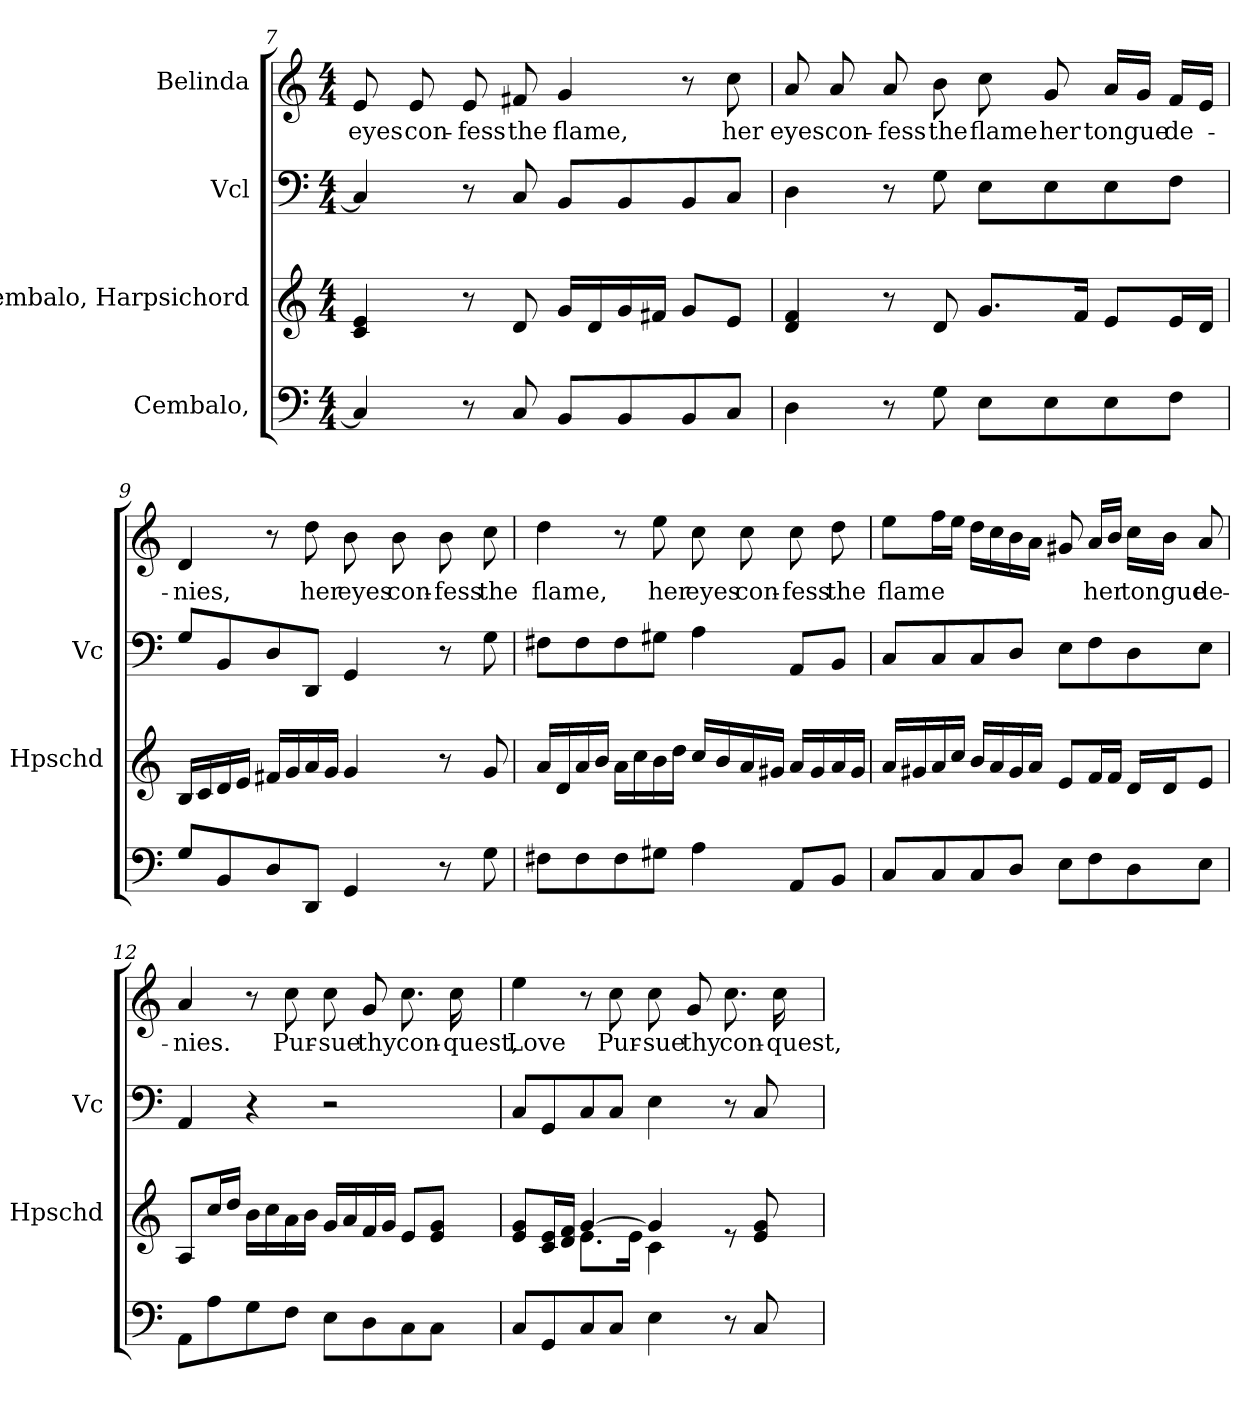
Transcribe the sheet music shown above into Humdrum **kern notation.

**kern	**kern	**kern	**kern	**text
*part4	*part3	*part2	*part1	*part1
*staff4	*staff3	*staff2	*staff1	*staff1
*I"Cembalo,	*I"Cembalo, Harpsichord	*I"Vcl	*I"Belinda	*
*	*I'Hpschd	*I'Vc	*	*
*clefF4	*clefG2	*clefF4	*clefG2	*
*k[]	*k[]	*k[]	*k[]	*
*M4/4	*M4/4	*M4/4	*M4/4	*
=7	=7	=7	=7	=7
!	!	!	!	!LO:LY:b
4C/]	4c/ 4e/	4C/]	8e/	eyes
!	!	!	!	!LO:LY:b
.	.	.	8e/	con-
!	!	!	!	!LO:LY:b
8r	8r	8r	8e/	-fess
!	!	!	!	!LO:LY:b
8C/	8d/	8C/	8f#X/	the
!	!	!	!	!LO:LY:b
8BB/L	16g/LL	8BB/L	4g/	flame,
.	16d/	.	.	.
8BB/	16g/	8BB/	.	.
.	16f#X/JJ	.	.	.
8BB/	8g/L	8BB/	8r	.
!	!	!	!	!LO:LY:b
8C/J	8e/J	8C/J	8cc\	her
!!LO:LB:g=z
=8	=8	=8	=8	=8
!	!	!	!	!LO:LY:b
4D\	4d/ 4f/	4D\	8a/	eyes
!	!	!	!	!LO:LY:b
.	.	.	8a/	con-
!	!	!	!	!LO:LY:b
8r	8r	8r	8a/	-fess
!	!	!	!	!LO:LY:b
8G\	8d/	8G\	8b\	the
!	!	!	!	!LO:LY:b
8E\L	8.g/L	8E\L	8cc\	flame
!	!	!	!	!LO:LY:b
8E\	.	8E\	8g/	her
.	16f/Jk	.	.	.
!	!	!	!	!LO:LY:b
8E\	8e/L	8E\	16a/LL	tongue
.	.	.	16g/JJ	.
!	!	!	!	!LO:LY:b
8F\J	16e/L	8F\J	16f/LL	de-
.	16d/JJ	.	16e/JJ	.
=9	=9	=9	=9	=9
!	!	!	!	!LO:LY:b
8G/L	16B/LL	8G/L	4d/	-nies,
.	16c/	.	.	.
8BB/	16d/	8BB/	.	.
.	16e/JJ	.	.	.
8D/	16f#X/LL	8D/	8r	.
.	16g/	.	.	.
!	!	!	!	!LO:LY:b
8DD/J	16a/	8DD/J	8dd\	her
.	16g/JJ	.	.	.
!	!	!	!	!LO:LY:b
4GG/	4g/	4GG/	8b\	eyes
!	!	!	!	!LO:LY:b
.	.	.	8b\	con-
!	!	!	!	!LO:LY:b
8r	8r	8r	8b\	-fess
!	!	!	!	!LO:LY:b
8G\	8g/	8G\	8cc\	the
!!LO:LB:g=z
=10	=10	=10	=10	=10
!	!	!	!	!LO:LY:b
8F#X\L	16a/LL	8F#X\L	4dd\	flame,
.	16d/	.	.	.
8F#\	16a/	8F#\	.	.
.	16b/JJ	.	.	.
8F#\	16a\LL	8F#\	8r	.
.	16cc\	.	.	.
!	!	!	!	!LO:LY:b
8G#X\J	16b\	8G#X\J	8ee\	her
.	16dd\JJ	.	.	.
!	!	!	!	!LO:LY:b
4A\	16cc/LL	4A\	8cc\	eyes
.	16b/	.	.	.
!	!	!	!	!LO:LY:b
.	16a/	.	8cc\	con-
.	16g#X/JJ	.	.	.
!	!	!	!	!LO:LY:b
8AA/L	16a/LL	8AA/L	8cc\	-fess
.	16g#/	.	.	.
!	!	!	!	!LO:LY:b
8BB/J	16a/	8BB/J	8dd\	the
.	16g#/JJ	.	.	.
=11	=11	=11	=11	=11
!	!	!	!	!LO:LY:b
8C/L	16a/LL	8C/L	8ee\L	flame
.	16g#X/	.	.	.
8C/	16a/	8C/	16ff\L	.
.	16cc/JJ	.	16ee\JJ	.
8C/	16b/LL	8C/	16dd\LL	.
.	16a/	.	16cc\	.
8D/J	16g#/	8D/J	16b\	.
.	16a/JJ	.	16a\JJ	.
8E\L	8e/L	8E\L	8g#X/	.
!	!	!	!	!LO:LY:b
8F\	16f/L	8F\	16a/LL	her
.	16f/JJ	.	16b/JJ	.
!	!	!	!	!LO:LY:b
8D\	16d/LL	8D\	16cc\LL	tongue
.	16d/J	.	16b\JJ	.
!	!	!	!	!LO:LY:b
8E\J	8e/J	8E\J	8a/	de-
!!LO:PB:g=z
=12	=12	=12	=12	=12
!	!	!	!	!LO:LY:b
8AA\L	8A/L	4AA/	4a/	-nies.
8A\	16cc/L	.	.	.
.	16dd/JJ	.	.	.
8G\	16b\LL	4r	8r	.
.	16cc\	.	.	.
!	!	!	!	!LO:LY:b
8F\J	16a\	.	8cc\	Pur-
.	16b\JJ	.	.	.
!	!	!	!	!LO:LY:b
8E\L	16g/LL	2r	8cc\	-sue
.	16a/	.	.	.
!	!	!	!	!LO:LY:b
8D\	16f/	.	8g/	thy
.	16g/JJ	.	.	.
!	!	!	!	!LO:LY:b
8C\	8e/L	.	8.cc\	con-
8C\J	8e/ 8g/J	.	.	.
!	!	!	!	!LO:LY:b
.	.	.	16cc\	-quest,
=13	=13	=13	=13	=13
*	*^	*	*	*
!	!	!	!	!	!LO:LY:b
8C/L	8e/ 8g/L	4ryy	8C/L	4ee\	Love
8GG/	16c/ 16e/L	.	8GG/	.	.
.	16d/ 16f/JJ	.	.	.	.
8C/	[4g/	8.e\L	8C/	8r	.
!	!	!	!	!	!LO:LY:b
8C/J	.	.	8C/J	8cc\	Pur-
.	.	16e\Jk	.	.	.
!	!	!	!	!	!LO:LY:b
4E\	4g/]	4c\	4E\	8cc\	-sue
!	!	!	!	!	!LO:LY:b
.	.	.	.	8g/	thy
!	!	!	!	!	!LO:LY:b
8r	8re	4ryy	8r	8.cc\	con-
8C/	8e/ 8g/	.	8C/	.	.
!	!	!	!	!	!LO:LY:b
.	.	.	.	16cc\	-quest,
*	*v	*v	*	*	*
=	=	=	=	=
*-	*-	*-	*-	*-
